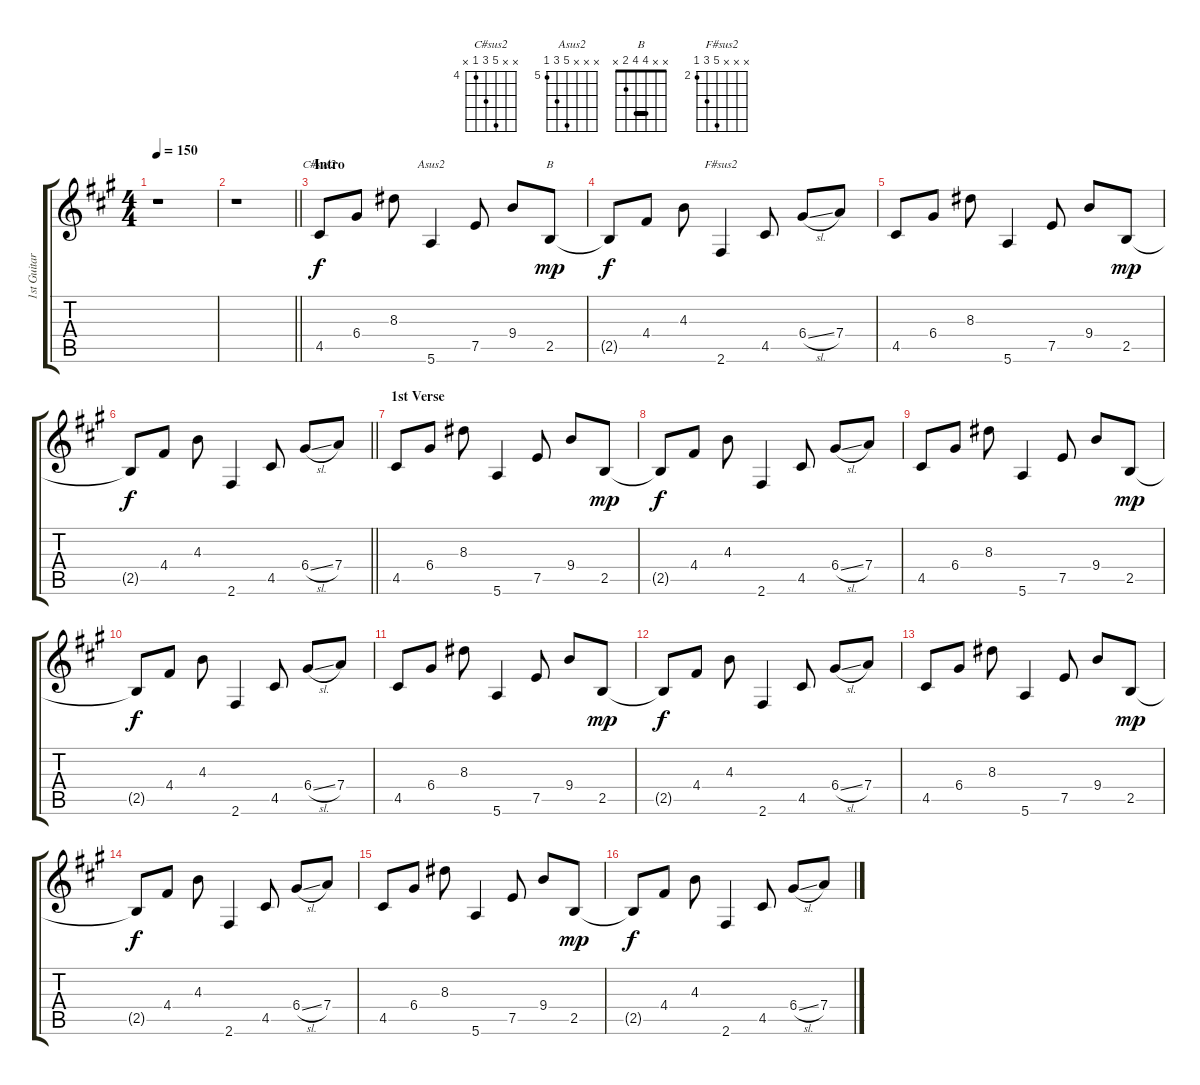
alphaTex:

\track ("1st Guitar" "1st Guitar") {instrument electricguitarjazz}
\staff {score tabs}
\tuning (E4 B3 G3 D3 A2 E2) {hide}
\chord ("C#sus2" x x 8 6 4 x) {firstfret 4}
\chord ("Asus2" x x x 9 7 5) {firstfret 5}
\chord ("B" x x 4 4 2 x) {barre 4}
\chord ("F#sus2" x x x 6 4 2) {firstfret 2}
\ts (4 4)
\tempo 150
\clef g2
\ks a
r.1{dy f instrument electricguitarjazz} |
\barLineRight lightlight
r.1 |
\section ("" "Intro")
4.5.8{ch "C#sus2"} 6.4.8 8.3.8 5.6.4{ch "Asus2"} 7.5.8 9.4.8 2.5.8{ch "B" dy mp} |
2.5{t}.8{dy f} 4.4.8 4.3.8 2.6.4{ch "F#sus2"} 4.5.8 6.4{sl}.8 7.4.8 |
4.5.8 6.4.8 8.3.8 5.6.4 7.5.8 9.4.8 2.5.8{dy mp} |
\barLineRight lightlight
2.5{t}.8{dy f} 4.4.8 4.3.8 2.6.4 4.5.8 6.4{sl}.8 7.4.8 |
\section ("" "1st Verse")
4.5.8 6.4.8 8.3.8 5.6.4 7.5.8 9.4.8 2.5.8{dy mp} |
2.5{t}.8{dy f} 4.4.8 4.3.8 2.6.4 4.5.8 6.4{sl}.8 7.4.8 |
4.5.8 6.4.8 8.3.8 5.6.4 7.5.8 9.4.8 2.5.8{dy mp} |
2.5{t}.8{dy f} 4.4.8 4.3.8 2.6.4 4.5.8 6.4{sl}.8 7.4.8 |
4.5.8 6.4.8 8.3.8 5.6.4 7.5.8 9.4.8 2.5.8{dy mp} |
2.5{t}.8{dy f} 4.4.8 4.3.8 2.6.4 4.5.8 6.4{sl}.8 7.4.8 |
4.5.8 6.4.8 8.3.8 5.6.4 7.5.8 9.4.8 2.5.8{dy mp} |
2.5{t}.8{dy f} 4.4.8 4.3.8 2.6.4 4.5.8 6.4{sl}.8 7.4.8 |
4.5.8 6.4.8 8.3.8 5.6.4 7.5.8 9.4.8 2.5.8{dy mp} |
2.5{t}.8{dy f} 4.4.8 4.3.8 2.6.4 4.5.8 6.4{sl}.8 7.4.8
